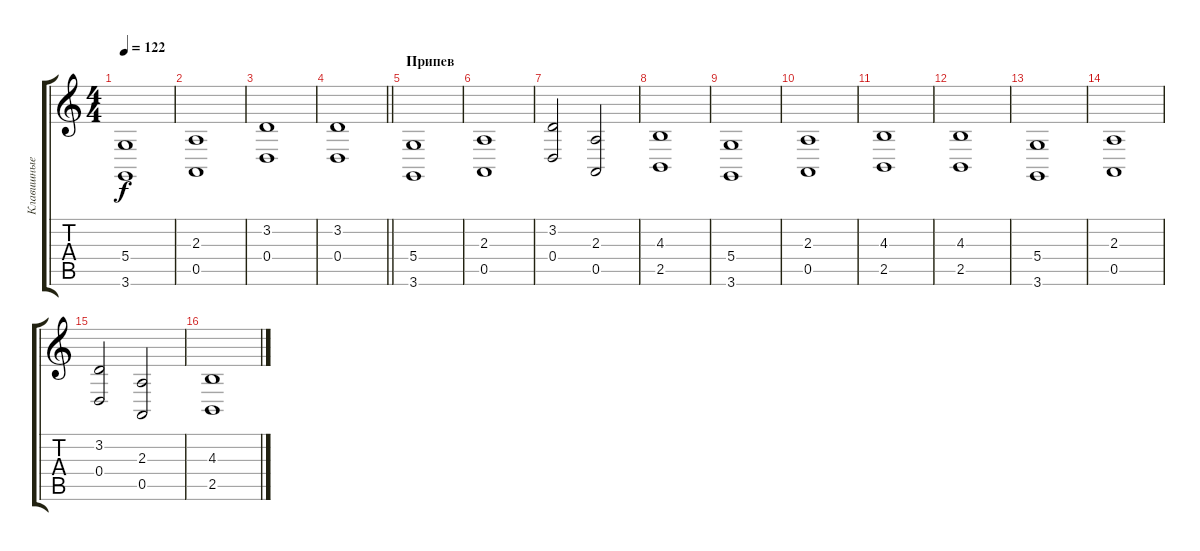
\track ("Клавишные" "Клавишные") {instrument stringensemble1}
\staff {score tabs}
\tuning (E4 B3 G3 D3 A2 E2) {hide}
\ts (4 4)
\tempo 122
\clef g2
\ks c
(5.4 3.6).1{dy f} |
(2.3 0.5).1 |
(3.2 0.4).1 |
\barLineRight lightlight
(3.2 0.4).1 |
\section ("" "Припев")
(5.4 3.6).1 |
(2.3 0.5).1 |
(3.2 0.4).2 (2.3 0.5).2 |
(4.3 2.5).1 |
(5.4 3.6).1 |
(2.3 0.5).1 |
(4.3 2.5).1 |
(4.3 2.5).1 |
(5.4 3.6).1 |
(2.3 0.5).1 |
(3.2 0.4).2 (2.3 0.5).2 |
(4.3 2.5).1
